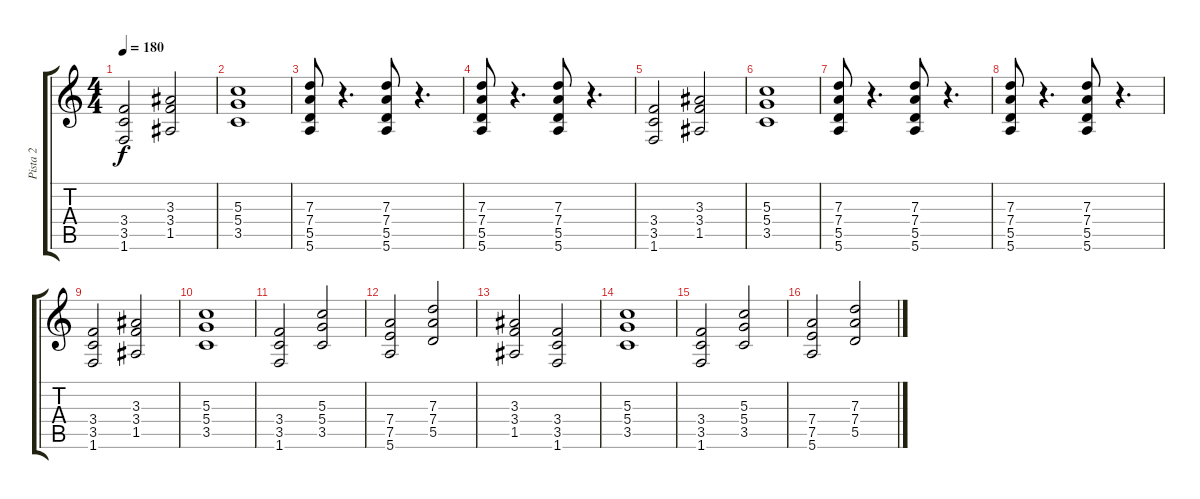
\track ("Pista 2" "Pista 2") {instrument distortionguitar}
\staff {score tabs}
\tuning (E4 B3 G3 D3 A2 E2) {hide}
\ts (4 4)
\tempo 180
\clef g2
\ks c
(3.4 3.5 1.6).2{dy f} (3.3 3.4 1.5).2 |
(5.3 5.4 3.5).1 |
(7.3 7.4 5.5 5.6).8 r.4{d} (7.3 7.4 5.5 5.6).8 r.4{d} |
(7.3 7.4 5.5 5.6).8 r.4{d} (7.3 7.4 5.5 5.6).8 r.4{d} |
(3.4 3.5 1.6).2 (3.3 3.4 1.5).2 |
(5.3 5.4 3.5).1 |
(7.3 7.4 5.5 5.6).8 r.4{d} (7.3 7.4 5.5 5.6).8 r.4{d} |
(7.3 7.4 5.5 5.6).8 r.4{d} (7.3 7.4 5.5 5.6).8 r.4{d} |
(3.4 3.5 1.6).2 (3.3 3.4 1.5).2 |
(5.3 5.4 3.5).1 |
(3.4 3.5 1.6).2 (5.3 5.4 3.5).2 |
(7.4 7.5 5.6).2 (7.3 7.4 5.5).2 |
(3.3 3.4 1.5).2 (3.4 3.5 1.6).2 |
(5.3 5.4 3.5).1 |
(3.4 3.5 1.6).2 (5.3 5.4 3.5).2 |
(7.4 7.5 5.6).2 (7.3 7.4 5.5).2
